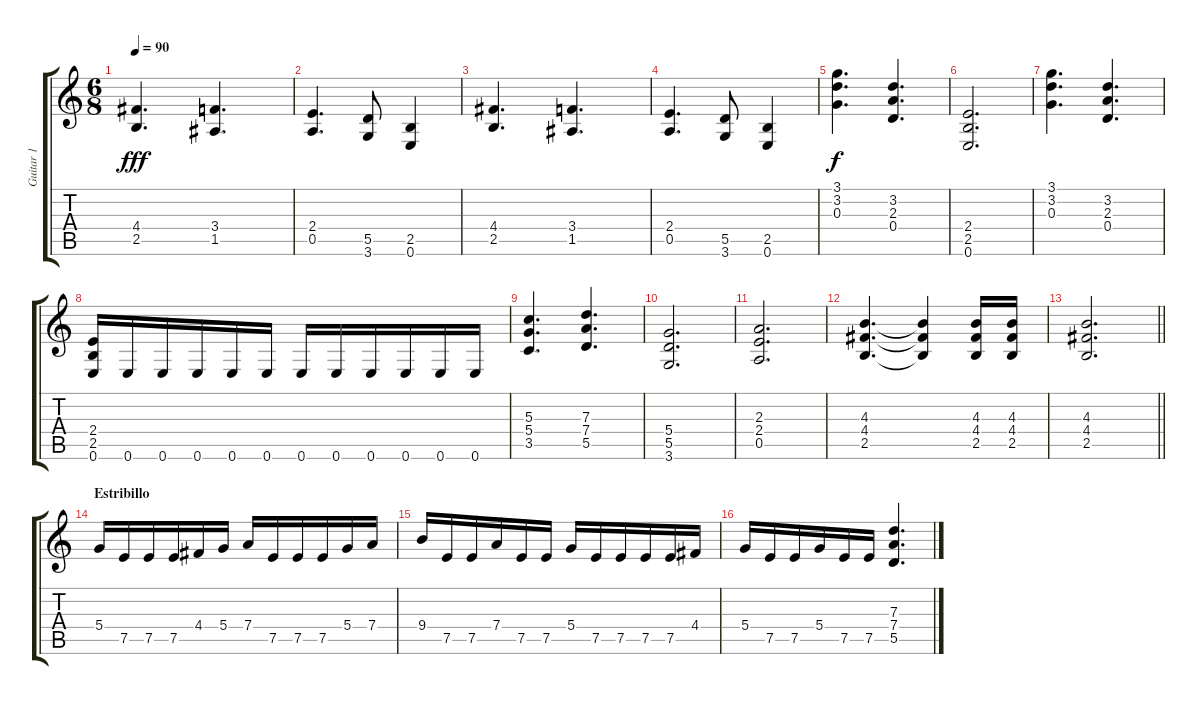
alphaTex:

\track ("Guitar 1" "Guitar 1") {instrument overdrivenguitar}
\staff {score tabs}
\tuning (E4 B3 G3 D3 A2 E2) {hide}
\ts (6 8)
\tempo 90
\clef g2
\ks c
(4.4 2.5).4{d dy fff} (3.4 1.5).4{d} |
(2.4 0.5).4{d} (5.5 3.6).8 (2.5 0.6).4 |
(4.4 2.5).4{d} (3.4 1.5).4{d} |
(2.4 0.5).4{d} (5.5 3.6).8 (2.5 0.6).4 |
(3.1 3.2 0.3).4{d dy f} (3.2 2.3 0.4).4{d} |
(2.4 2.5 0.6).2{d} |
(3.1 3.2 0.3).4{d} (3.2 2.3 0.4).4{d} |
(2.4 2.5 0.6).16 0.6.16 0.6.16 0.6.16 0.6.16 0.6.16 0.6.16 0.6.16 0.6.16 0.6.16 0.6.16 0.6.16 |
(5.3 5.4 3.5).4{d} (7.3 7.4 5.5).4{d} |
(5.4 5.5 3.6).2{d} |
(2.3 2.4 0.5).2{d} |
(4.3 4.4 2.5).4{d} (4.3{t} 4.4{t} 2.5{t}).4 (4.3 4.4 2.5).16 (4.3 4.4 2.5).16 |
\barLineRight lightlight
(4.3 4.4 2.5).2{d} |
\section ("" "Estribillo")
5.4.16 7.5.16 7.5.16 7.5.16 4.4.16 5.4.16 7.4.16 7.5.16 7.5.16 7.5.16 5.4.16 7.4.16 |
9.4.16 7.5.16 7.5.16 7.4.16 7.5.16 7.5.16 5.4.16 7.5.16 7.5.16 7.5.16 7.5.16 4.4.16 |
5.4.16 7.5.16 7.5.16 5.4.16 7.5.16 7.5.16 (7.3 7.4 5.5).4{d}
